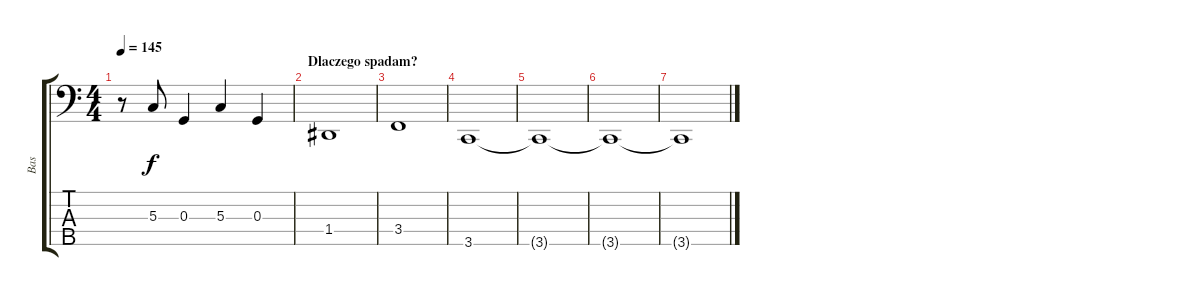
\track ("Bas" "Bas") {instrument electricbasspick}
\staff {score tabs}
\tuning (F2 C2 G1 D1 A0) {hide}
\ts (4 4)
\tempo 145
\clef f4
\ks c
r.8{dy f} 5.3.8 0.3.4 5.3.4 0.3.4 |
\section ("" "Dlaczego spadam?")
1.4.1 |
3.4.1 |
3.5.1 |
3.5{t}.1 |
3.5{t}.1 |
3.5{t}.1
